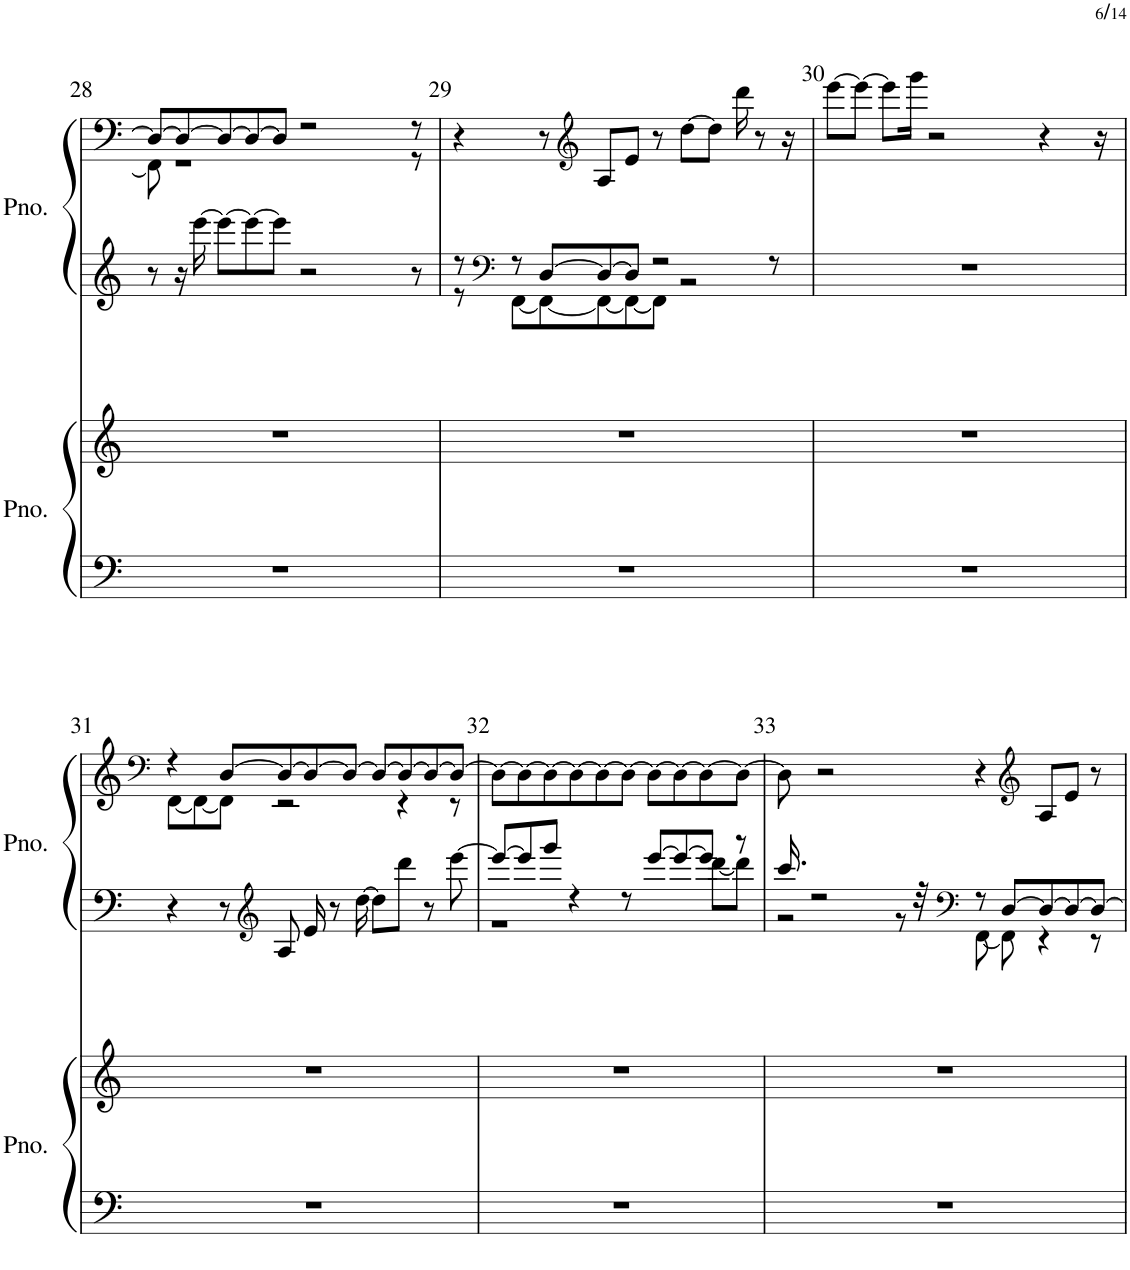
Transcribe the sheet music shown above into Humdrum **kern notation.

**kern	**kern	**kern	**kern
*part2	*part2	*part1	*part1
*staff4	*staff3	*staff2	*staff1
*I"ピアノ	*	*I"ピアノ	*
!!LO:PB:g=z
*clefF4	*clefG2	*clefG2	*clefF4
*k[]	*k[]	*k[]	*k[]
*M5/4	*M5/4	*M5/4	*M5/4
=28	=28	=28	=28
*	*	*	*^
4%5r	4%5r	8r	8D/L_	8FF\]
.	.	16r	8D/_	1r
.	.	[16eee\	.	.
.	.	8eee\L_	8D/_	.
.	.	8eee\_	8D/_	.
.	.	8eee\J]	8D/J]	.
.	.	2r	2r	.
.	.	8r	8r	8r
*	*	*	*v	*v
=29	=29	=29	=29
*	*	*^	*
4%5r	4%5r	8r	8r	4r
*	*	*clefF4	*	*
.	.	8r	[8FF\L	.
.	.	[8D/L	8FF\_	8r
*	*	*	*	*clefG2
.	.	8D/_	8FF\_	8A/L
.	.	8D/J]	8FF\_	8e/J
.	.	2r	8FF\J]	8r
.	.	.	2r	[8dd\L
.	.	.	.	8dd\J]
.	.	.	.	16ddd\
.	.	.	.	8r
.	.	8r	.	.
.	.	.	.	16r
*	*	*v	*v	*
=30	=30	=30	=30
4%5r	4%5r	4%5r	[8eee\L
.	.	.	8eee\J_
.	.	.	8eee\L]
.	.	.	16ggg\Jk
.	.	.	2r
.	.	.	4r
.	.	.	16r
!!LO:LB:g=z
=31	=31	=31	=31
*	*	*	*clefF4
*	*	*	*^
4%5r	4%5r	4r	4r	[8FF\L
.	.	.	.	8FF\_
.	.	8r	[8D/L	8FF\J]
*	*	*clefG2	*	*
.	.	8A/	8D/_	2r
.	.	16e/	8D/_	.
.	.	8r	.	.
.	.	.	8D/J_	.
.	.	[16dd\	.	.
.	.	8dd\L]	8D/L_	.
.	.	8ddd\J	8D/_	4r
.	.	8r	8D/_	.
.	.	[8eee\	8D/J_	8r
*	*	*	*v	*v
=32	=32	=32	=32
*	*	*^	*
4%5r	4%5r	8eee/L_	1r	8D\L_
.	.	8eee/]	.	8D\_
.	.	8ggg/J	.	8D\_
.	.	4r	.	8D\_
.	.	.	.	8D\_
.	.	8r	.	8D\J_
.	.	[8eee/L	.	8D\L_
.	.	8eee/_	.	8D\_
.	.	8eee/J]	[8ddd\L	8D\_
.	.	8r	8ddd\J]	8D\J_
=33	=33	=33	=33	=33
4%5r	4%5r	16.ccc/	2r	8D\]
.	.	2r	.	.
.	.	.	.	2r
.	.	.	8r	.
.	.	32r	.	.
*	*	*clefF4	*	*
.	.	8r	[8FF\	4r
.	.	[8D/L	8FF\]	.
*	*	*	*	*clefG2
.	.	8D/_	4r	8A/L
.	.	8D/_	.	8e/J
.	.	8D/J_	8r	8r
*	*	*v	*v	*
=	=	=	=
*-	*-	*-	*-
